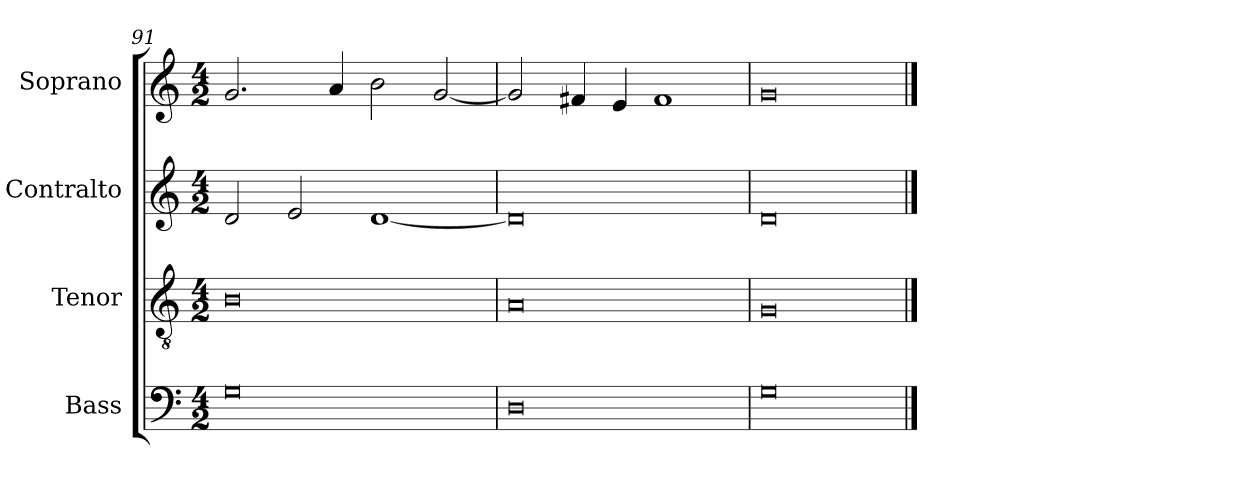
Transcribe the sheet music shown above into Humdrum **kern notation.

**kern	**kern	**kern	**kern
*part4	*part3	*part2	*part1
*staff4	*staff3	*staff2	*staff1
*I"Bass	*I"Tenor	*I"Contralto	*I"Soprano
*I'B	*I'T	*I'A	*I'S
*clefF4	*clefGv2	*clefG2	*clefG2
*k[]	*k[]	*k[]	*k[]
*G:mix	*G:mix	*G:mix	*G:mix
*M4/2	*M4/2	*M4/2	*M4/2
=91	=91	=91	=91
0G	0B	2d	2.g
.	.	2e	.
.	.	.	4a
.	.	[1d	2b
.	.	.	[2g
=92	=92	=92	=92
0D	0A	0d]	2g]
.	.	.	4f#X
.	.	.	4e
.	.	.	1f#
=93	=93	=93	=93
0G	0G	0d	0g
==	==	==	==
*-	*-	*-	*-
